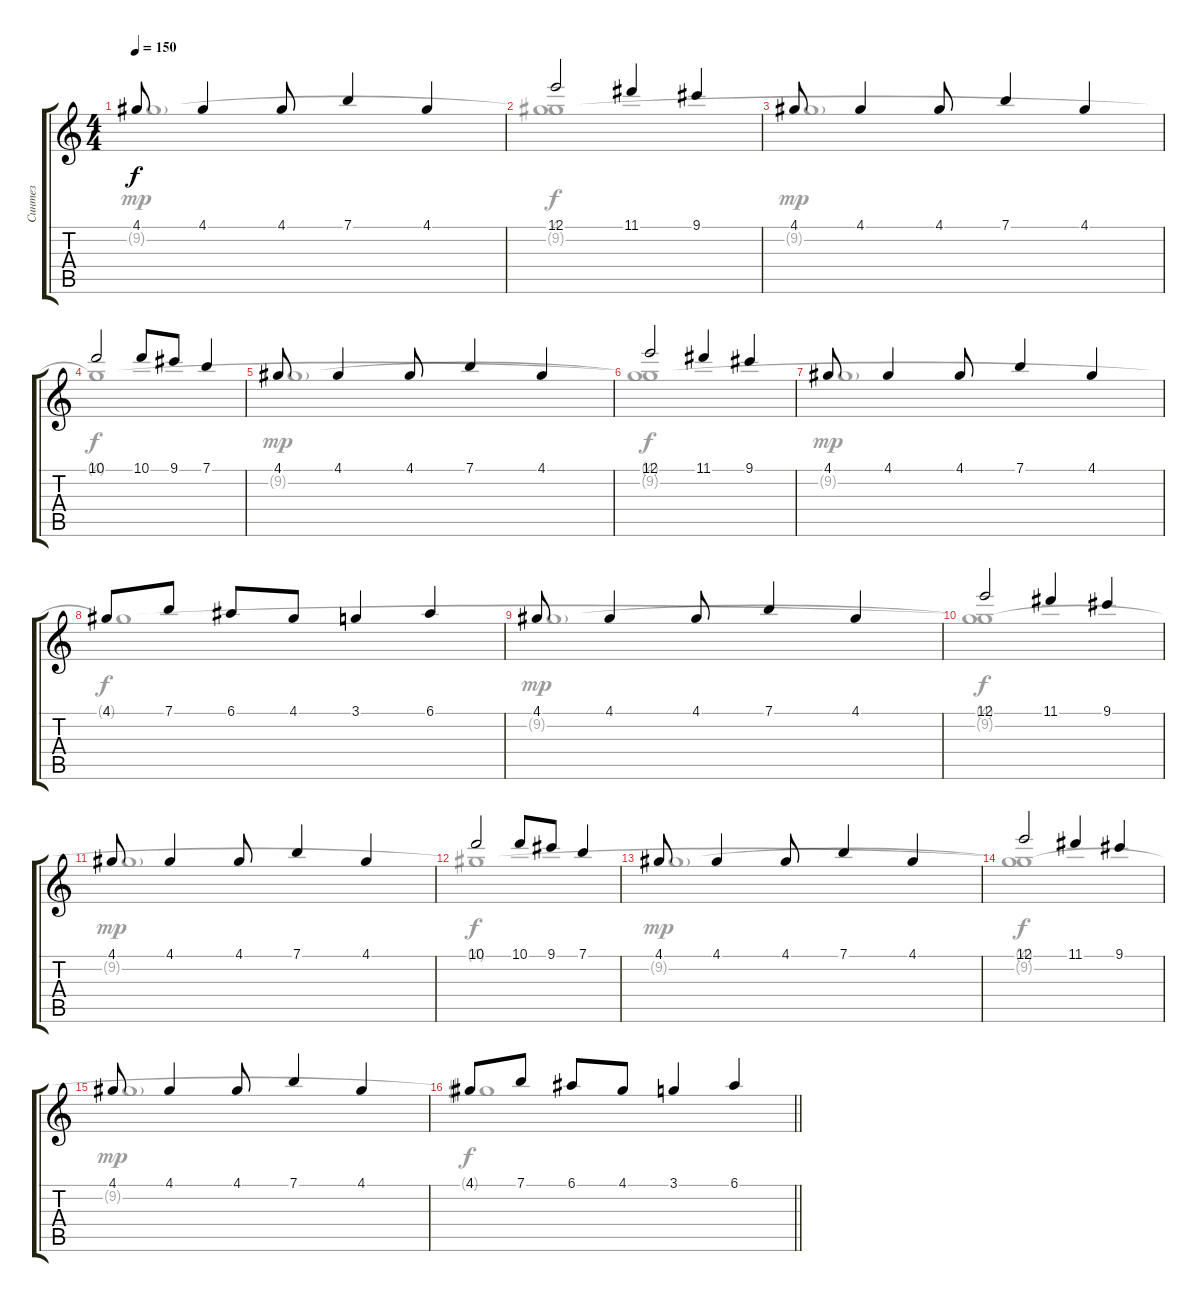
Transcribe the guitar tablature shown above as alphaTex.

\track ("Синтез" "Синтез") {instrument overdrivenguitar}
\staff {score tabs}
\tuning (E4 B3 G3 D3 A2 E2) {hide}
\voice
\ts (4 4)
\tempo 150
\clef g2
\ks c
4.1.8{dy f} 4.1.4 4.1.8 7.1.4 4.1.4 |
12.1.2 11.1.4 9.1.4 |
4.1.8 4.1.4 4.1.8 7.1.4 4.1.4 |
10.1.2 10.1.8 9.1.8 7.1.4 |
4.1.8 4.1.4 4.1.8 7.1.4 4.1.4 |
12.1.2 11.1.4 9.1.4 |
4.1.8 4.1.4 4.1.8 7.1.4 4.1.4 |
4.1.8 7.1.8 6.1.8 4.1.8 3.1.4 6.1.4 |
4.1.8 4.1.4 4.1.8 7.1.4 4.1.4 |
12.1.2 11.1.4 9.1.4 |
4.1.8 4.1.4 4.1.8 7.1.4 4.1.4 |
10.1.2 10.1.8 9.1.8 7.1.4 |
4.1.8 4.1.4 4.1.8 7.1.4 4.1.4 |
12.1.2 11.1.4 9.1.4 |
4.1.8 4.1.4 4.1.8 7.1.4 4.1.4 |
\barLineRight lightlight
4.1.8 7.1.8 6.1.8 4.1.8 3.1.4 6.1.4
\voice
\clef g2
\ottava regular
\simile none
\ks c
9.2{g}.1{dy mp} |
(4.1{t} 9.2{t}).1{dy f} |
9.2{g}.1{dy mp} |
4.1{t}.1{dy f} |
9.2{g}.1{dy mp} |
(4.1{t} 9.2{t}).1{dy f} |
9.2{g}.1{dy mp} |
4.1{t}.1{dy f} |
9.2{g}.1{dy mp} |
(4.1{t} 9.2{t}).1{dy f} |
9.2{g}.1{dy mp} |
4.1{t}.1{dy f} |
9.2{g}.1{dy mp} |
(4.1{t} 9.2{t}).1{dy f} |
9.2{g}.1{dy mp} |
\barLineRight lightlight
4.1{t}.1{dy f}
